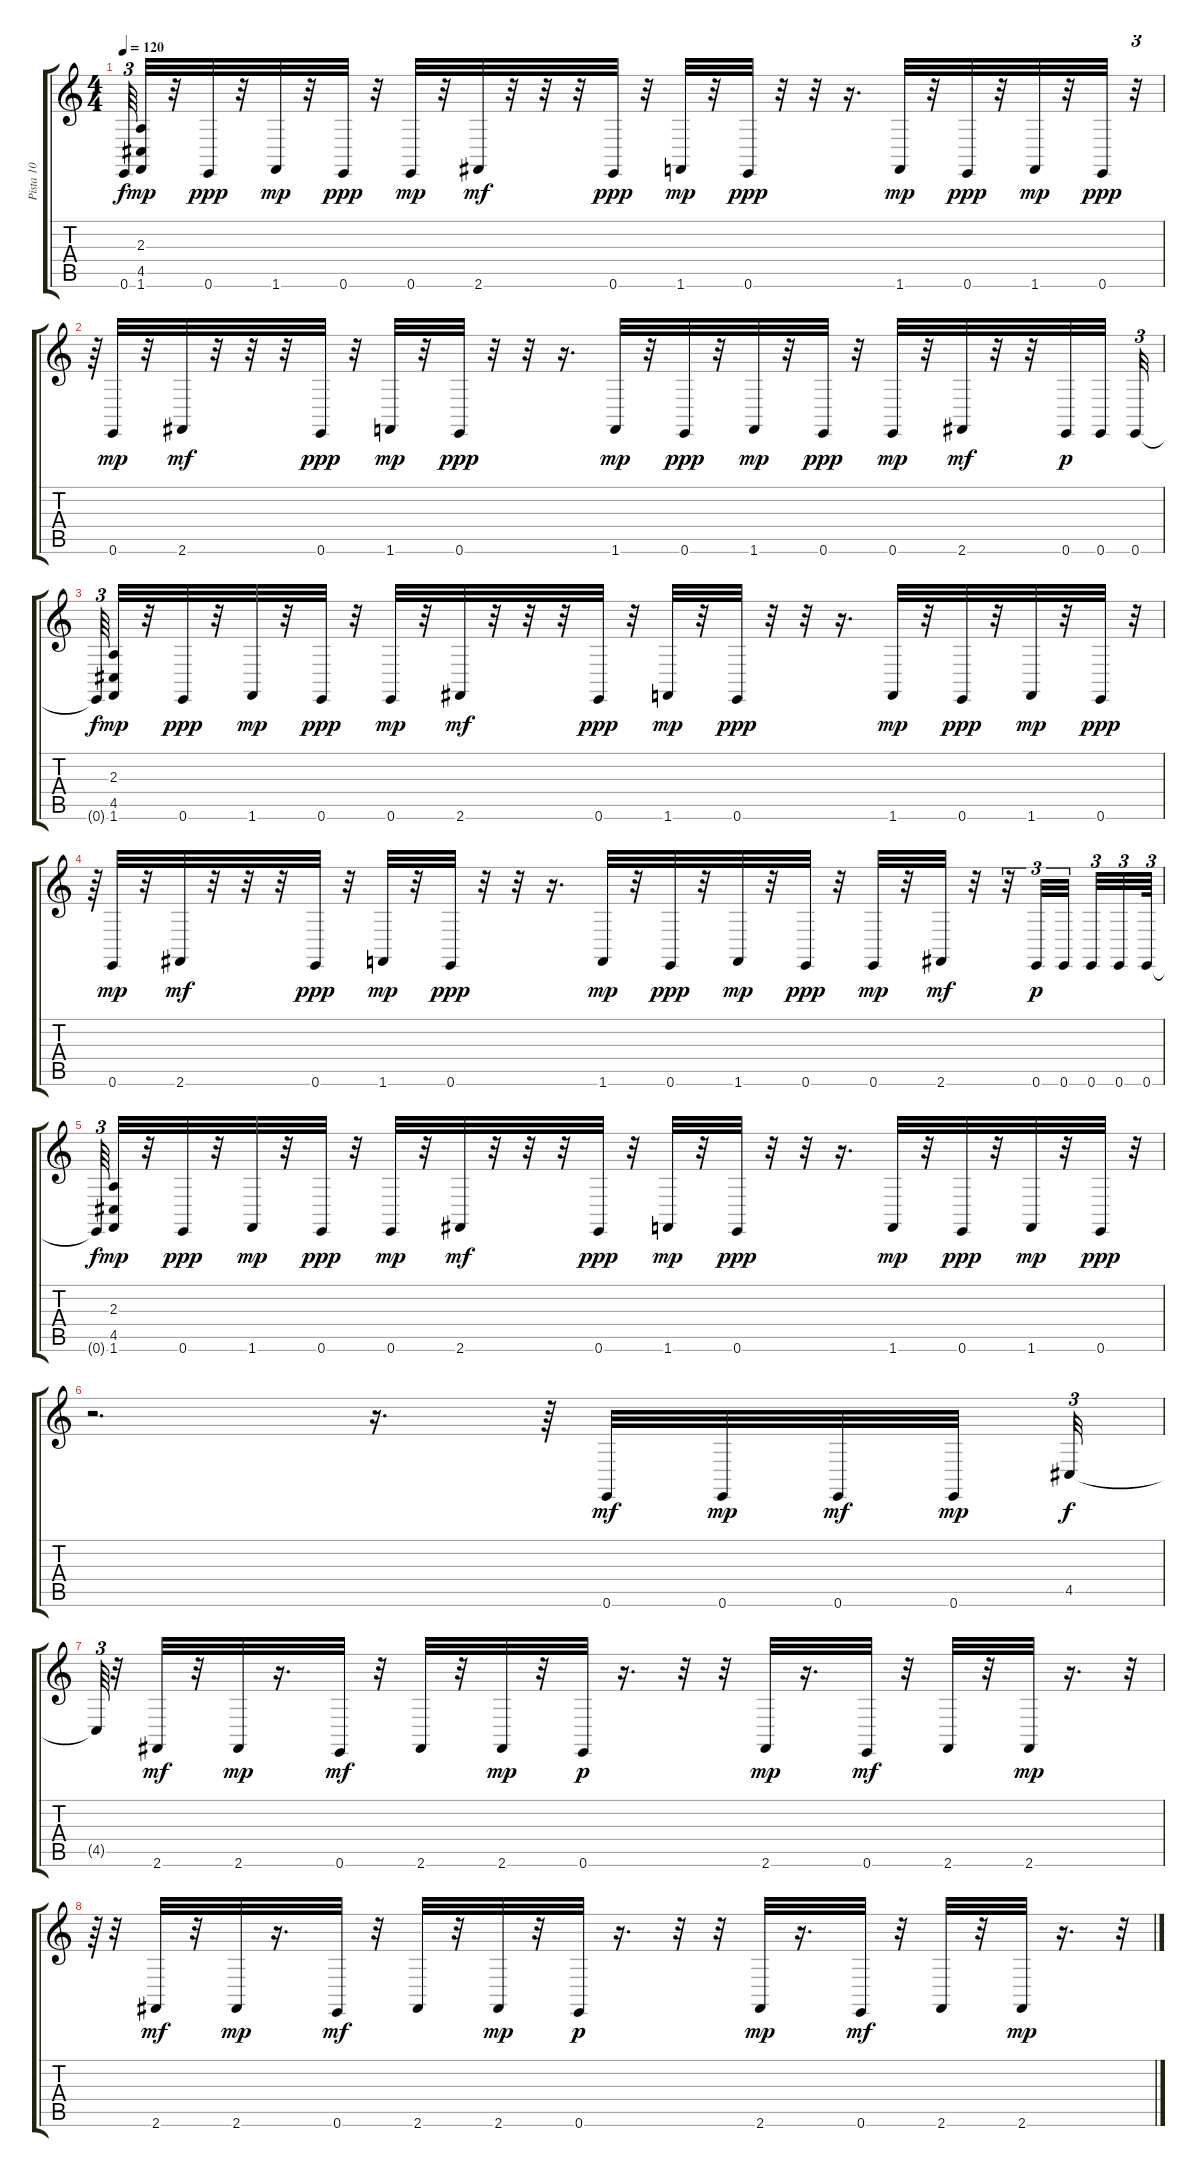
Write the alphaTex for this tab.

\track ("Pista 10" "Pista 10") {instrument drawbarorgan}
\staff {score tabs}
\tuning (E4 B3 G3 D3 A2 E2) {hide}
\ts (4 4)
\tempo 120
\clef g2
\ks c
0.6{t}.64{tu (3 2) dy f} (2.3 4.5 1.6).32{dy mp} r.32 0.6.32{dy ppp} r.32 1.6.32{dy mp} r.32 0.6.32{dy ppp} r.32 0.6.32{dy mp} r.32 2.6.32{dy mf} r.32 r.32 r.32 0.6.32{dy ppp} r.32 1.6.32{dy mp} r.32 0.6.32{dy ppp} r.32 r.32 r.16{d} 1.6.32{dy mp} r.32 0.6.32{dy ppp} r.32 1.6.32{dy mp} r.32 0.6.32{dy ppp} r.32{tu (3 2)} |
r.64{tu (3 2)} 0.6.32{dy mp} r.32 2.6.32{dy mf} r.32 r.32 r.32 0.6.32{dy ppp} r.32 1.6.32{dy mp} r.32 0.6.32{dy ppp} r.32 r.32 r.16{d} 1.6.32{dy mp} r.32 0.6.32{dy ppp} r.32 1.6.32{dy mp} r.32 0.6.32{dy ppp} r.32 0.6.32{dy mp} r.32 2.6.32{dy mf} r.32 r.32 0.6.32{dy p} 0.6.32 0.6.32{tu (3 2)} |
0.6{t}.64{tu (3 2) dy f} (2.3 4.5 1.6).32{dy mp} r.32 0.6.32{dy ppp} r.32 1.6.32{dy mp} r.32 0.6.32{dy ppp} r.32 0.6.32{dy mp} r.32 2.6.32{dy mf} r.32 r.32 r.32 0.6.32{dy ppp} r.32 1.6.32{dy mp} r.32 0.6.32{dy ppp} r.32 r.32 r.16{d} 1.6.32{dy mp} r.32 0.6.32{dy ppp} r.32 1.6.32{dy mp} r.32 0.6.32{dy ppp} r.32{tu (3 2)} |
r.64{tu (3 2)} 0.6.32{dy mp} r.32 2.6.32{dy mf} r.32 r.32 r.32 0.6.32{dy ppp} r.32 1.6.32{dy mp} r.32 0.6.32{dy ppp} r.32 r.32 r.16{d} 1.6.32{dy mp} r.32 0.6.32{dy ppp} r.32 1.6.32{dy mp} r.32 0.6.32{dy ppp} r.32 0.6.32{dy mp} r.32 2.6.32{dy mf} r.32 r.32{tu (3 2)} 0.6.32{tu (3 2) dy p} 0.6.32{tu (3 2)} 0.6.32{tu (3 2)} 0.6.32{tu (3 2)} 0.6.64{tu (3 2)} |
0.6{t}.64{tu (3 2) dy f} (2.3 4.5 1.6).32{dy mp} r.32 0.6.32{dy ppp} r.32 1.6.32{dy mp} r.32 0.6.32{dy ppp} r.32 0.6.32{dy mp} r.32 2.6.32{dy mf} r.32 r.32 r.32 0.6.32{dy ppp} r.32 1.6.32{dy mp} r.32 0.6.32{dy ppp} r.32 r.32 r.16{d} 1.6.32{dy mp} r.32 0.6.32{dy ppp} r.32 1.6.32{dy mp} r.32 0.6.32{dy ppp} r.32{tu (3 2)} |
r.2{d} r.16{d} r.64{tu (3 2)} 0.6.32{dy mf} 0.6.32{dy mp} 0.6.32{dy mf} 0.6.32{dy mp} 4.5.32{tu (3 2) dy f} |
4.5{t}.64{tu (3 2)} r.32 2.6.32{dy mf} r.32 2.6.32{dy mp} r.16{d} 0.6.32{dy mf} r.32 2.6.32 r.32 2.6.32{dy mp} r.32 0.6.32{dy p} r.16{d} r.32 r.32 2.6.32{dy mp} r.16{d} 0.6.32{dy mf} r.32 2.6.32 r.32 2.6.32{dy mp} r.16{d} r.32{tu (3 2)} |
r.64{tu (3 2)} r.32 2.6.32{dy mf} r.32 2.6.32{dy mp} r.16{d} 0.6.32{dy mf} r.32 2.6.32 r.32 2.6.32{dy mp} r.32 0.6.32{dy p} r.16{d} r.32 r.32 2.6.32{dy mp} r.16{d} 0.6.32{dy mf} r.32 2.6.32 r.32 2.6.32{dy mp} r.16{d} r.32{tu (3 2)}
